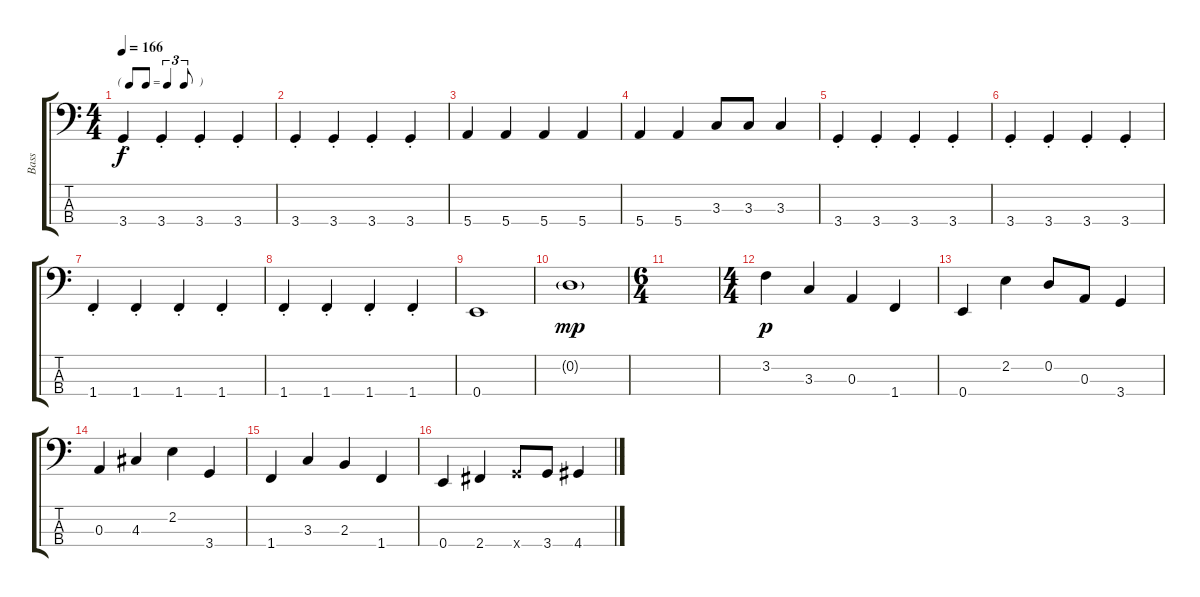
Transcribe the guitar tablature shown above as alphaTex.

\track ("Bass" "Bass") {instrument electricbassfinger}
\staff {score tabs}
\tuning (G2 D2 A1 E1) {hide}
\ts (4 4)
\tf triplet8th
\tempo 166
\clef f4
\ks c
3.4{st}.4{dy f} 3.4{st}.4 3.4{st}.4 3.4{st}.4 |
3.4{st}.4 3.4{st}.4 3.4{st}.4 3.4{st}.4 |
5.4.4 5.4.4 5.4.4 5.4.4 |
5.4.4 5.4.4 3.3.8 3.3.8 3.3.4 |
3.4{st}.4 3.4{st}.4 3.4{st}.4 3.4{st}.4 |
3.4{st}.4 3.4{st}.4 3.4{st}.4 3.4{st}.4 |
1.4{st}.4 1.4{st}.4 1.4{st}.4 1.4{st}.4 |
1.4{st}.4 1.4{st}.4 1.4{st}.4 1.4{st}.4 |
0.4.1 |
0.2{g}.1{dy mp} |
\ts (6 4)
|
\ts (4 4)
3.2.4{dy p} 3.3.4 0.3.4 1.4.4 |
0.4.4 2.2.4 0.2.8 0.3.8 3.4.4 |
0.3.4 4.3.4 2.2.4 3.4.4 |
1.4.4 3.3.4 2.3.4 1.4.4 |
0.4.4 2.4.4 3.4{x}.8 3.4.8 4.4.4
